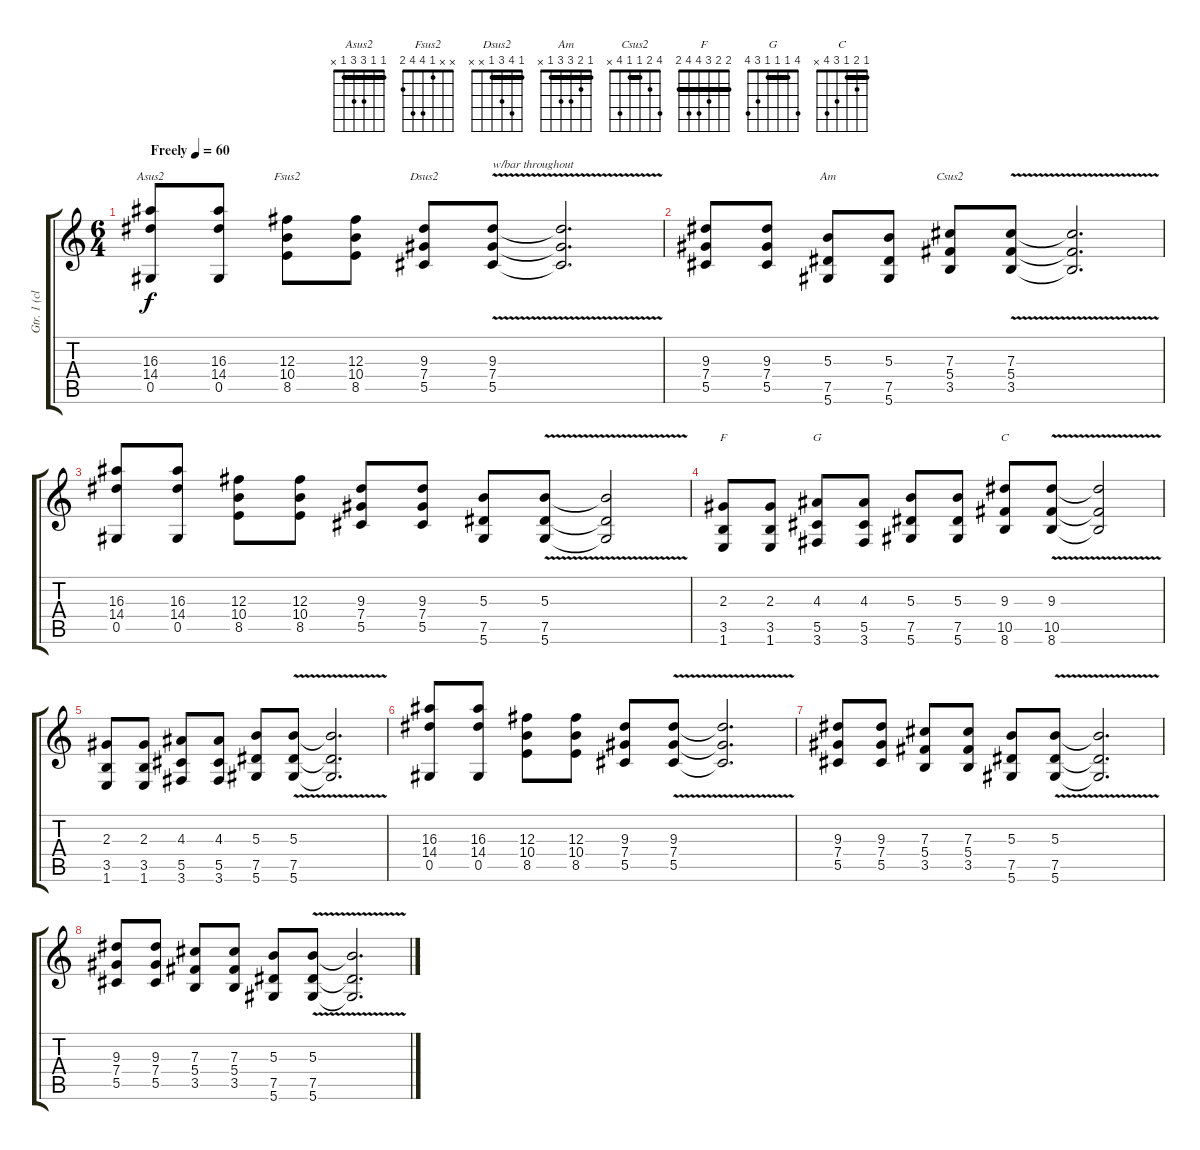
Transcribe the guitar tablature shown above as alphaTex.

\track ("Gtr. 1 (clean)" "Gtr. 1 (cl") {instrument electricguitarclean}
\staff {score tabs}
\tuning (Eb4 Bb3 Gb3 Db3 Ab2 Eb2) {hide}
\chord ("Asus2" 1 1 3 3 1 x) {barre 1}
\chord ("Fsus2" x x 1 4 4 2)
\chord ("Dsus2" 1 4 3 1 x x) {barre 1}
\chord ("Am" 1 2 3 3 1 x) {barre 1}
\chord ("Csus2" 4 2 1 1 4 x) {barre 1}
\chord ("F" 2 2 3 4 4 2) {barre 2}
\chord ("G" 4 1 1 1 3 4) {barre 1}
\chord ("C" 1 2 1 3 4 x) {barre 1}
\ts (6 4)
\tempo (60 "Freely")
\clef g2
\ks c
(16.3 14.4 0.5).8{ch "Asus2" dy f instrument electricguitarclean} (16.3 14.4 0.5).8 (12.3 10.4 8.5).8{ch "Fsus2"} (12.3 10.4 8.5).8 (9.3 7.4 5.5).8{ch "Dsus2"} (9.3{v} 7.4{v} 5.5{v}).8{txt "w/bar throughout"} (9.3{t} 7.4{t} 5.5{t}).2{d} |
(9.3 7.4 5.5).8 (9.3 7.4 5.5).8 (5.3 7.5 5.6).8{ch "Am"} (5.3 7.5 5.6).8 (7.3 5.4 3.5).8{ch "Csus2"} (7.3{v} 5.4{v} 3.5{v}).8 (7.3{t} 5.4{t} 3.5{t}).2{d} |
(16.3 14.4 0.5).8 (16.3 14.4 0.5).8 (12.3 10.4 8.5).8 (12.3 10.4 8.5).8 (9.3 7.4 5.5).8 (9.3 7.4 5.5).8 (5.3 7.5 5.6).8 (5.3{v} 7.5{v} 5.6{v}).8 (5.3{t} 7.5{t} 5.6{t}).2 |
(2.3 3.5 1.6).8{ch "F"} (2.3 3.5 1.6).8 (4.3 5.5 3.6).8{ch "G"} (4.3 5.5 3.6).8 (5.3 7.5 5.6).8 (5.3 7.5 5.6).8 (9.3 10.5 8.6).8{ch "C"} (9.3{v} 10.5{v} 8.6{v}).8 (9.3{t} 10.5{t} 8.6{t}).2 |
(2.3 3.5 1.6).8 (2.3 3.5 1.6).8 (4.3 5.5 3.6).8 (4.3 5.5 3.6).8 (5.3 7.5 5.6).8 (5.3{v} 7.5{v} 5.6{v}).8 (5.3{t} 7.5{t} 5.6{t}).2{d} |
(16.3 14.4 0.5).8 (16.3 14.4 0.5).8 (12.3 10.4 8.5).8 (12.3 10.4 8.5).8 (9.3 7.4 5.5).8 (9.3{v} 7.4{v} 5.5{v}).8 (9.3{t} 7.4{t} 5.5{t}).2{d} |
(9.3 7.4 5.5).8 (9.3 7.4 5.5).8 (7.3 5.4 3.5).8 (7.3 5.4 3.5).8 (5.3 7.5 5.6).8 (5.3{v} 7.5{v} 5.6{v}).8 (5.3{t} 7.5{t} 5.6{t}).2{d} |
(9.3 7.4 5.5).8 (9.3 7.4 5.5).8 (7.3 5.4 3.5).8 (7.3 5.4 3.5).8 (5.3 7.5 5.6).8 (5.3{v} 7.5{v} 5.6{v}).8 (5.3{t} 7.5{t} 5.6{t}).2{d}
